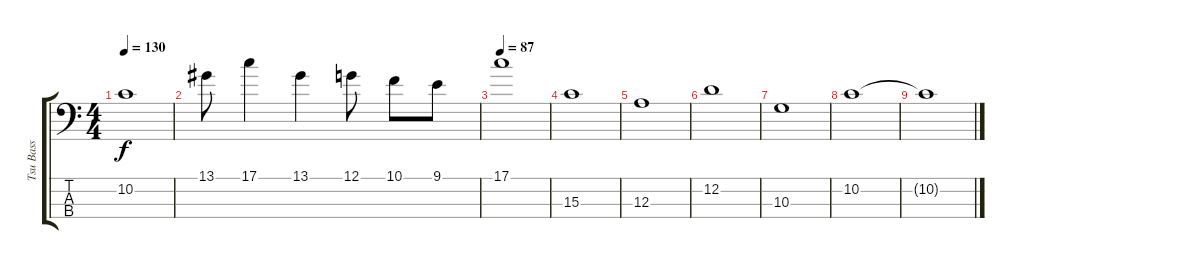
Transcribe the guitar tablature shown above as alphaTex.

\track ("Tsu Bass" "Tsu Bass") {instrument synthbass2}
\staff {score tabs}
\tuning (G2 D2 A1 E1) {hide}
\ts (4 4)
\tempo 130
\clef f4
\ks c
10.2.1{dy f} |
13.1.8 17.1.4 13.1.4 12.1.8 10.1.8 9.1.8 |
\tempo 87
17.1.1 |
15.3.1 |
12.3.1 |
12.2.1 |
10.3.1 |
10.2.1 |
10.2{t}.1
